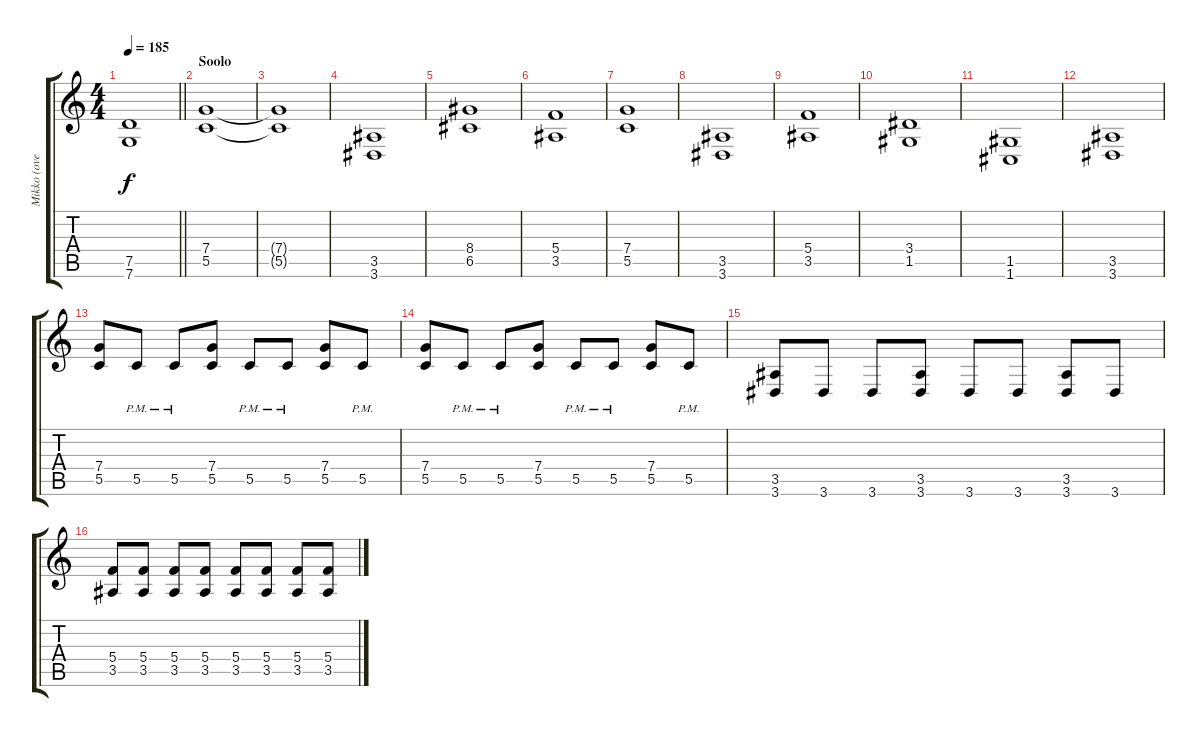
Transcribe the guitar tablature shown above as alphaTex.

\track ("Mikko (overdub)" "Mikko (ove") {instrument overdrivenguitar}
\staff {score tabs}
\tuning (D4 A3 F3 C3 G2 C2) {hide}
\ts (4 4)
\tempo 185
\clef g2
\barLineRight lightlight
\ks c
(7.5{t} 7.6{t}).1{dy f} |
\section ("" "Soolo")
(7.4 5.5).1 |
(7.4{t} 5.5{t}).1 |
(3.5 3.6).1 |
(8.4 6.5).1 |
(5.4 3.5).1 |
(7.4 5.5).1 |
(3.5 3.6).1 |
(5.4 3.5).1 |
(3.4 1.5).1 |
(1.5 1.6).1 |
(3.5 3.6).1 |
(7.4 5.5).8 5.5{pm}.8 5.5{pm}.8 (7.4 5.5).8 5.5{pm}.8 5.5{pm}.8 (7.4 5.5).8 5.5{pm}.8 |
(7.4 5.5).8 5.5{pm}.8 5.5{pm}.8 (7.4 5.5).8 5.5{pm}.8 5.5{pm}.8 (7.4 5.5).8 5.5{pm}.8 |
(3.5 3.6).8 3.6.8 3.6.8 (3.5 3.6).8 3.6.8 3.6.8 (3.5 3.6).8 3.6.8 |
(5.4 3.5).8 (5.4 3.5).8 (5.4 3.5).8 (5.4 3.5).8 (5.4 3.5).8 (5.4 3.5).8 (5.4 3.5).8 (5.4 3.5).8
